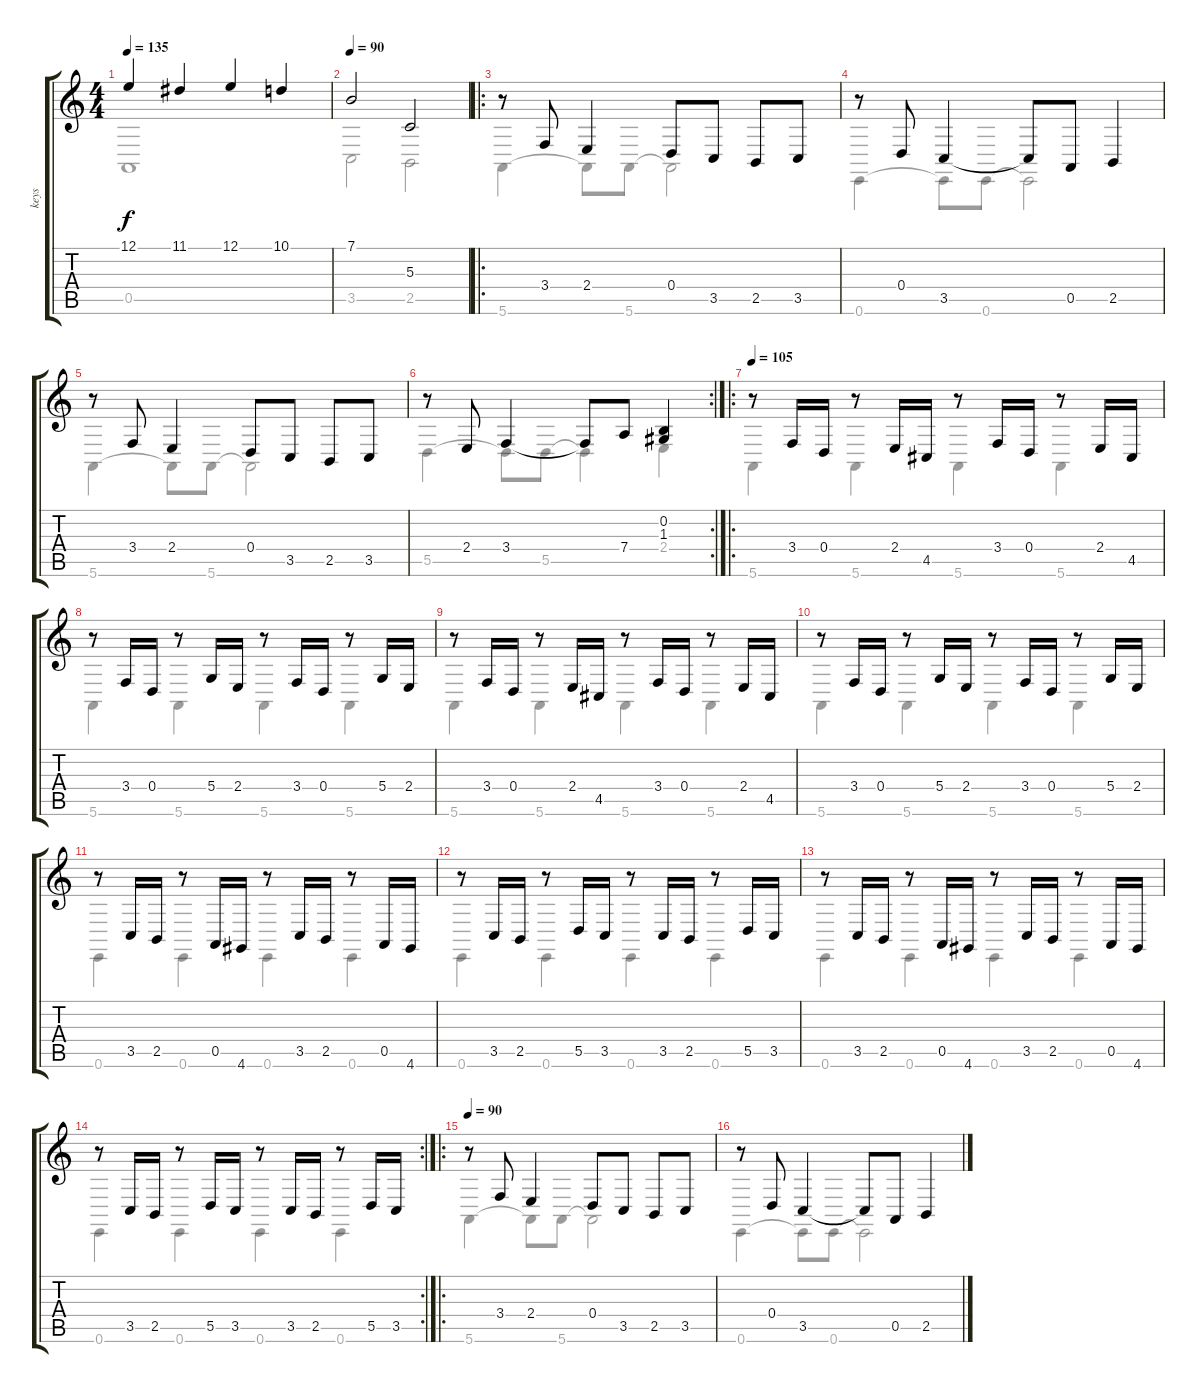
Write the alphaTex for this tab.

\track ("keys" "keys") {instrument churchorgan}
\staff {score tabs}
\tuning (E4 B3 G3 D3 A2 E2) {hide}
\voice
\ts (4 4)
\tempo 135
\clef g2
\ks c
12.1.4{dy f} 11.1.4 12.1.4 10.1.4 |
\tempo 90
7.1.2 5.3.2 |
\ro
r.8 3.4.8 2.4.4 0.4.8 3.5.8 2.5.8 3.5.8 |
r.8 0.4.8 3.5.4 3.5{t}.8 0.5.8 2.5.4 |
r.8 3.4.8 2.4.4 0.4.8 3.5.8 2.5.8 3.5.8 |
\rc 2
r.8 2.4.8 3.4.4 3.4{t}.8 7.4.8 (0.2 1.3).4 |
\ro
\tempo 105
r.8 3.4.16 0.4.16 r.8 2.4.16 4.5.16 r.8 3.4.16 0.4.16 r.8 2.4.16 4.5.16 |
r.8 3.4.16 0.4.16 r.8 5.4.16 2.4.16 r.8 3.4.16 0.4.16 r.8 5.4.16 2.4.16 |
r.8 3.4.16 0.4.16 r.8 2.4.16 4.5.16 r.8 3.4.16 0.4.16 r.8 2.4.16 4.5.16 |
r.8 3.4.16 0.4.16 r.8 5.4.16 2.4.16 r.8 3.4.16 0.4.16 r.8 5.4.16 2.4.16 |
r.8 3.5.16 2.5.16 r.8 0.5.16 4.6.16 r.8 3.5.16 2.5.16 r.8 0.5.16 4.6.16 |
r.8 3.5.16 2.5.16 r.8 5.5.16 3.5.16 r.8 3.5.16 2.5.16 r.8 5.5.16 3.5.16 |
r.8 3.5.16 2.5.16 r.8 0.5.16 4.6.16 r.8 3.5.16 2.5.16 r.8 0.5.16 4.6.16 |
\rc 2
r.8 3.5.16 2.5.16 r.8 5.5.16 3.5.16 r.8 3.5.16 2.5.16 r.8 5.5.16 3.5.16 |
\ro
\tempo 90
r.8 3.4.8 2.4.4 0.4.8 3.5.8 2.5.8 3.5.8 |
r.8 0.4.8 3.5.4 3.5{t}.8 0.5.8 2.5.4
\voice
\clef g2
\ottava regular
\simile none
\ks c
0.5.1{dy f} |
3.5.2 2.5.2 |
5.6.4 5.6{t}.8 5.6.8 5.6{t}.2 |
0.6.4 0.6{t}.8 0.6.8 0.6{t}.2 |
5.6.4 5.6{t}.8 5.6.8 5.6{t}.2 |
5.5.4 5.5{t}.8 5.5.8 5.5{t}.4 2.4.4 |
5.6.4 5.6.4 5.6.4 5.6.4 |
5.6.4 5.6.4 5.6.4 5.6.4 |
5.6.4 5.6.4 5.6.4 5.6.4 |
5.6.4 5.6.4 5.6.4 5.6.4 |
0.6.4 0.6.4 0.6.4 0.6.4 |
0.6.4 0.6.4 0.6.4 0.6.4 |
0.6.4 0.6.4 0.6.4 0.6.4 |
0.6.4 0.6.4 0.6.4 0.6.4 |
5.6.4 5.6{t}.8 5.6.8 5.6{t}.2 |
0.6.4 0.6{t}.8 0.6.8 0.6{t}.2
